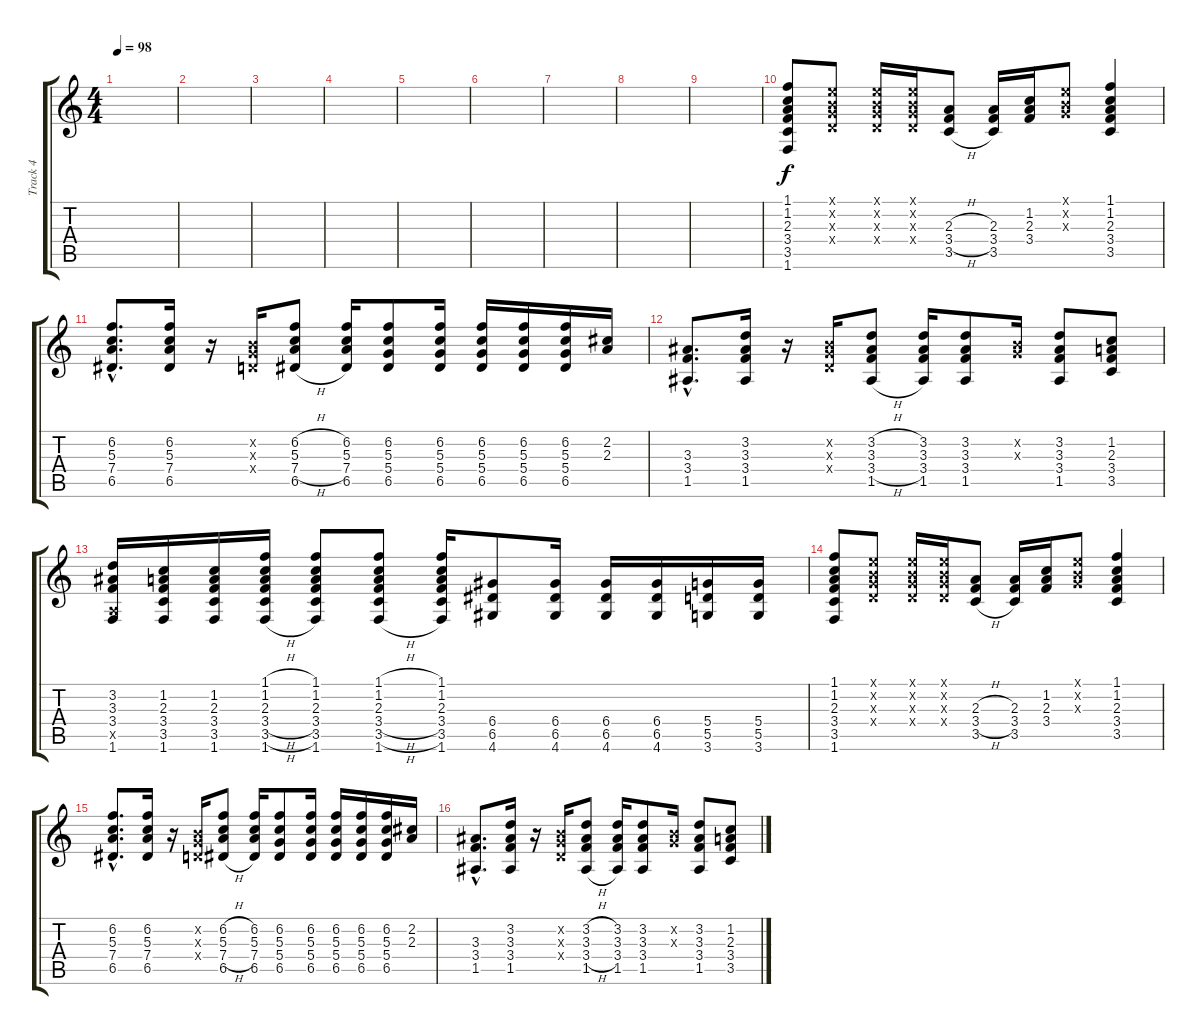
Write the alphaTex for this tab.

\track ("Track 4" "Track 4") {instrument overdrivenguitar}
\staff {score tabs}
\tuning (E4 B3 G3 D3 A2 E2) {hide}
\ts (4 4)
\tempo 98
\clef g2
\ks c
|
|
|
|
|
|
|
|
|
(1.1 1.2 2.3 3.4 3.5 1.6).8 (0.1{x} 0.2{x} 0.3{x} 0.4{x}).8 (0.1{x} 0.2{x} 0.3{x} 0.4{x}).16 (0.1{x} 0.2{x} 0.3{x} 0.4{x}).16 (2.3{h} 3.4{h} 3.5{h}).8 (2.3 3.4 3.5).16 (1.2 2.3 3.4).16 (0.1{x} 0.2{x} 0.3{x}).8 (1.1 1.2 2.3 3.4 3.5).4 |
(6.2{hac} 5.3{hac} 7.4{hac} 6.5{hac}).8{d} (6.2 5.3 7.4 6.5).16 r.16 (0.2{x} 0.3{x} 0.4{x}).16 (6.2{h} 5.3{h} 7.4{h} 6.5{h}).8 (6.2 5.3 7.4 6.5).16 (6.2 5.3 5.4 6.5).8 (6.2 5.3 5.4 6.5).16 (6.2 5.3 5.4 6.5).16 (6.2 5.3 5.4 6.5).16 (6.2 5.3 5.4 6.5).16 (2.2 2.3).16 |
(3.3{hac} 3.4{hac} 1.5{hac}).8{d} (3.2 3.3 3.4 1.5).16 r.16 (0.2{x} 0.3{x} 0.4{x}).16 (3.2{h} 3.3{h} 3.4{h} 1.5{h}).8 (3.2 3.3 3.4 1.5).16 (3.2 3.3 3.4 1.5).8 (0.2{x} 0.3{x}).16 (3.2 3.3 3.4 1.5).8 (1.2 2.3 3.4 3.5).8 |
(3.2 3.3 3.4 0.5{x} 1.6).16 (1.2 2.3 3.4 3.5 1.6).16 (1.2 2.3 3.4 3.5 1.6).16 (1.1{h} 1.2{h} 2.3{h} 3.4{h} 3.5{h} 1.6{h}).16 (1.1 1.2 2.3 3.4 3.5 1.6).8 (1.1{h} 1.2{h} 2.3{h} 3.4{h} 3.5{h} 1.6{h}).8 (1.1 1.2 2.3 3.4 3.5 1.6).16 (6.4 6.5 4.6).8 (6.4 6.5 4.6).16 (6.4 6.5 4.6).16 (6.4 6.5 4.6).16 (5.4 5.5 3.6).16 (5.4 5.5 3.6).16 |
(1.1 1.2 2.3 3.4 3.5 1.6).8 (0.1{x} 0.2{x} 0.3{x} 0.4{x}).8 (0.1{x} 0.2{x} 0.3{x} 0.4{x}).16 (0.1{x} 0.2{x} 0.3{x} 0.4{x}).16 (2.3{h} 3.4{h} 3.5{h}).8 (2.3 3.4 3.5).16 (1.2 2.3 3.4).16 (0.1{x} 0.2{x} 0.3{x}).8 (1.1 1.2 2.3 3.4 3.5).4 |
(6.2{hac} 5.3{hac} 7.4{hac} 6.5{hac}).8{d} (6.2 5.3 7.4 6.5).16 r.16 (0.2{x} 0.3{x} 0.4{x}).16 (6.2{h} 5.3{h} 7.4{h} 6.5{h}).8 (6.2 5.3 7.4 6.5).16 (6.2 5.3 5.4 6.5).8 (6.2 5.3 5.4 6.5).16 (6.2 5.3 5.4 6.5).16 (6.2 5.3 5.4 6.5).16 (6.2 5.3 5.4 6.5).16 (2.2 2.3).16 |
(3.3{hac} 3.4{hac} 1.5{hac}).8{d} (3.2 3.3 3.4 1.5).16 r.16 (0.2{x} 0.3{x} 0.4{x}).16 (3.2{h} 3.3{h} 3.4{h} 1.5{h}).8 (3.2 3.3 3.4 1.5).16 (3.2 3.3 3.4 1.5).8 (0.2{x} 0.3{x}).16 (3.2 3.3 3.4 1.5).8 (1.2 2.3 3.4 3.5).8
